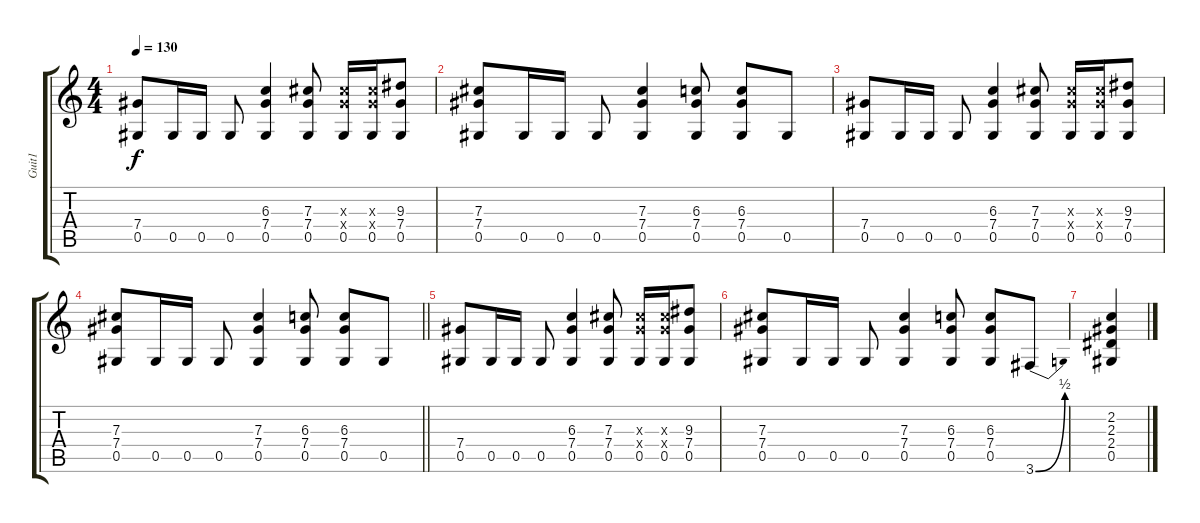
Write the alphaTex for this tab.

\track ("Guit1" "Guit1") {instrument overdrivenguitar}
\staff {score tabs}
\tuning (Eb4 Bb3 Gb3 Db3 Ab2 Eb2) {hide}
\ts (4 4)
\tempo 130
\clef g2
\ks c
(7.4 0.5).8{dy f} 0.5.16 0.5.16 0.5.8 (6.3 7.4 0.5).4 (7.3 7.4 0.5).8 (7.3{x} 7.4{x} 0.5).16 (7.3{x} 7.4{x} 0.5).16 (9.3 7.4 0.5).8 |
(7.3 7.4 0.5).8 0.5.16 0.5.16 0.5.8 (7.3 7.4 0.5).4 (6.3 7.4 0.5).8 (6.3 7.4 0.5).8 0.5.8 |
(7.4 0.5).8 0.5.16 0.5.16 0.5.8 (6.3 7.4 0.5).4 (7.3 7.4 0.5).8 (7.3{x} 7.4{x} 0.5).16 (7.3{x} 7.4{x} 0.5).16 (9.3 7.4 0.5).8 |
\barLineRight lightlight
(7.3 7.4 0.5).8 0.5.16 0.5.16 0.5.8 (7.3 7.4 0.5).4 (6.3 7.4 0.5).8 (6.3 7.4 0.5).8 0.5.8 |
(7.4 0.5).8 0.5.16 0.5.16 0.5.8 (6.3 7.4 0.5).4 (7.3 7.4 0.5).8 (7.3{x} 7.4{x} 0.5).16 (7.3{x} 7.4{x} 0.5).16 (9.3 7.4 0.5).8 |
(7.3 7.4 0.5).8 0.5.16 0.5.16 0.5.8 (7.3 7.4 0.5).4 (6.3 7.4 0.5).8 (6.3 7.4 0.5).8 3.6{be (bend 0 0 60 2)}.8 |
(2.2 2.3 2.4 0.5).4
